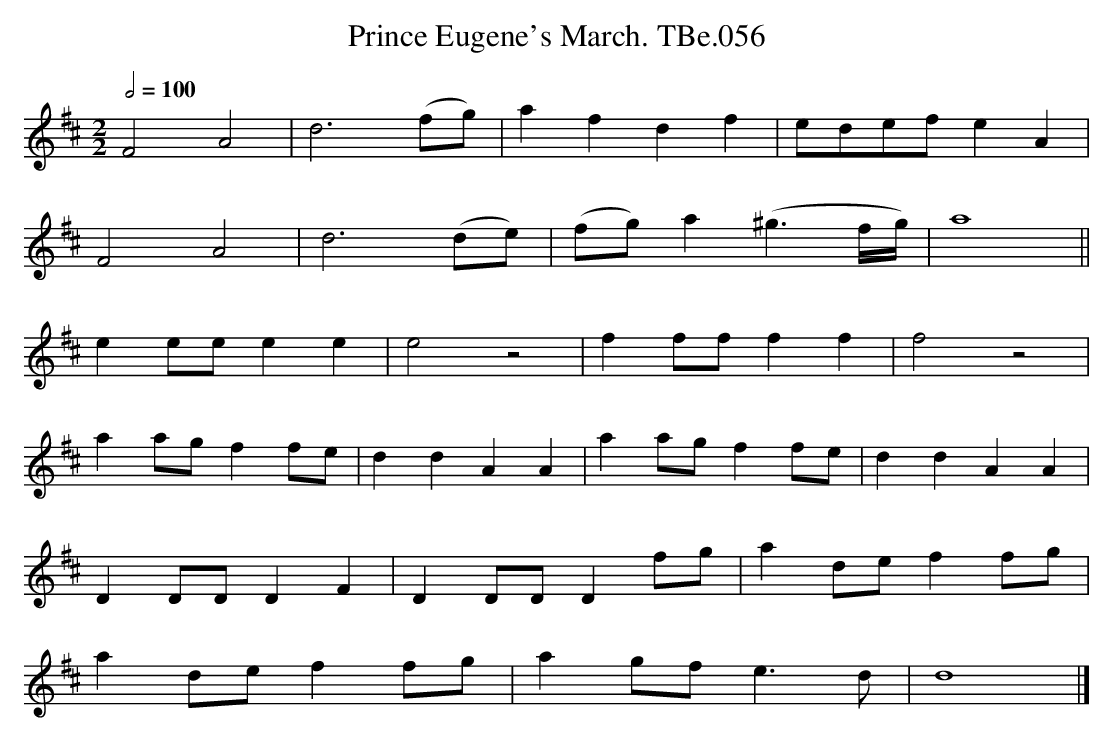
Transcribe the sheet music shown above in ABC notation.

X:1
T:Prince Eugene's March. TBe.056
M:2/2
L:1/4
Q:1/2=100
K:D major
F2 A2 | d3 (f/g/) | afdf | e/d/e/f/ e A |
F2 A2 | d3 (d/e/) | (f/g/) a (^g3/2f/4g/4) | a4 ||
e e/e/ ee | e2 z2 | f f/f/ ff | f2 z2 |
a a/g/ f f/e/ | ddAA | a a/g/f f/e/ | ddAA |
D D/D/ DF | D D/D/ D f/g/ | a d/e/ f f/g/ |
a d/e/ f f/g/ | a g/f/ e>d | d4 |]
